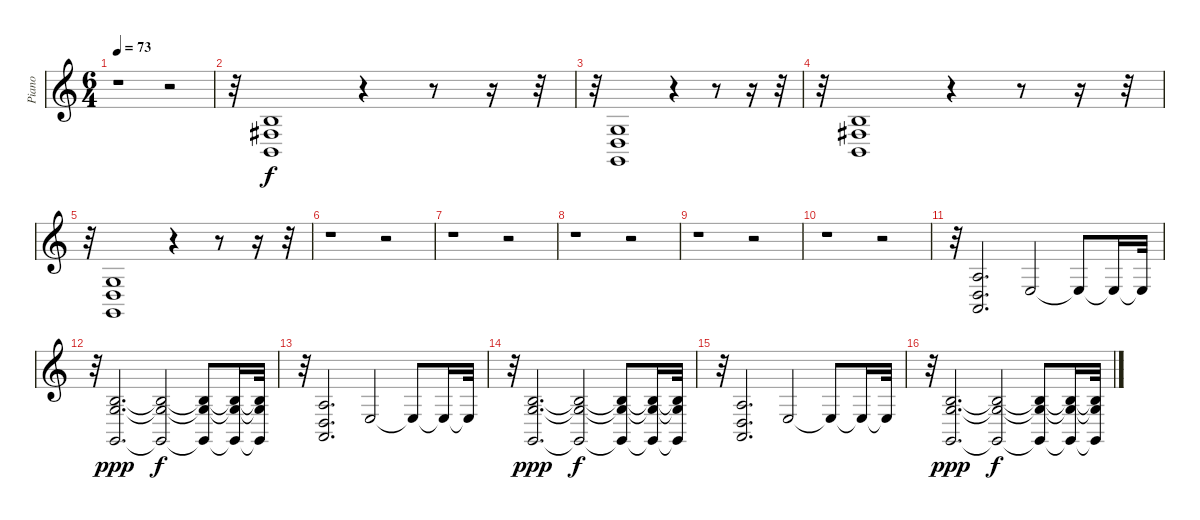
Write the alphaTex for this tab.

\track ("Piano" "Piano") {instrument acousticgrandpiano}
\staff {score}
\tuning (E4 B3 G3 D3 A2 E2) {hide}
\ts (6 4)
\tempo 73
\clef g2
\ks c
r.1{dy f} r.2 |
r.32 (4.3 4.4 7.6).1 r.4 r.8 r.16 r.32 |
r.32 (0.3 0.4 3.6).1 r.4 r.8 r.16 r.32 |
r.32 (4.3 4.4 7.6).1 r.4 r.8 r.16 r.32 |
r.32 (0.3 0.4 3.6).1 r.4 r.8 r.16 r.32 |
r.1 r.2 |
r.1 r.2 |
r.1 r.2 |
r.1 r.2 |
r.1 r.2 |
r.32 (2.3 0.5 10.6).2{d} 2.4.2 2.4{t}.8 2.4{t}.16 2.4{t}.32 |
r.32 (0.2 0.3 3.6).2{d dy ppp} (0.2{t} 0.3{t} 3.6{t}).2{dy f} (0.2{t} 0.3{t} 3.6{t}).8 (0.2{t} 0.3{t} 3.6{t}).16 (0.2{t} 0.3{t} 3.6{t}).32 |
r.32 (2.3 0.5 10.6).2{d} 2.4.2 2.4{t}.8 2.4{t}.16 2.4{t}.32 |
r.32 (0.2 0.3 3.6).2{d dy ppp} (0.2{t} 0.3{t} 3.6{t}).2{dy f} (0.2{t} 0.3{t} 3.6{t}).8 (0.2{t} 0.3{t} 3.6{t}).16 (0.2{t} 0.3{t} 3.6{t}).32 |
r.32 (2.3 0.5 10.6).2{d} 2.4.2 2.4{t}.8 2.4{t}.16 2.4{t}.32 |
r.32 (0.2 0.3 3.6).2{d dy ppp} (0.2{t} 0.3{t} 3.6{t}).2{dy f} (0.2{t} 0.3{t} 3.6{t}).8 (0.2{t} 0.3{t} 3.6{t}).16 (0.2{t} 0.3{t} 3.6{t}).32
